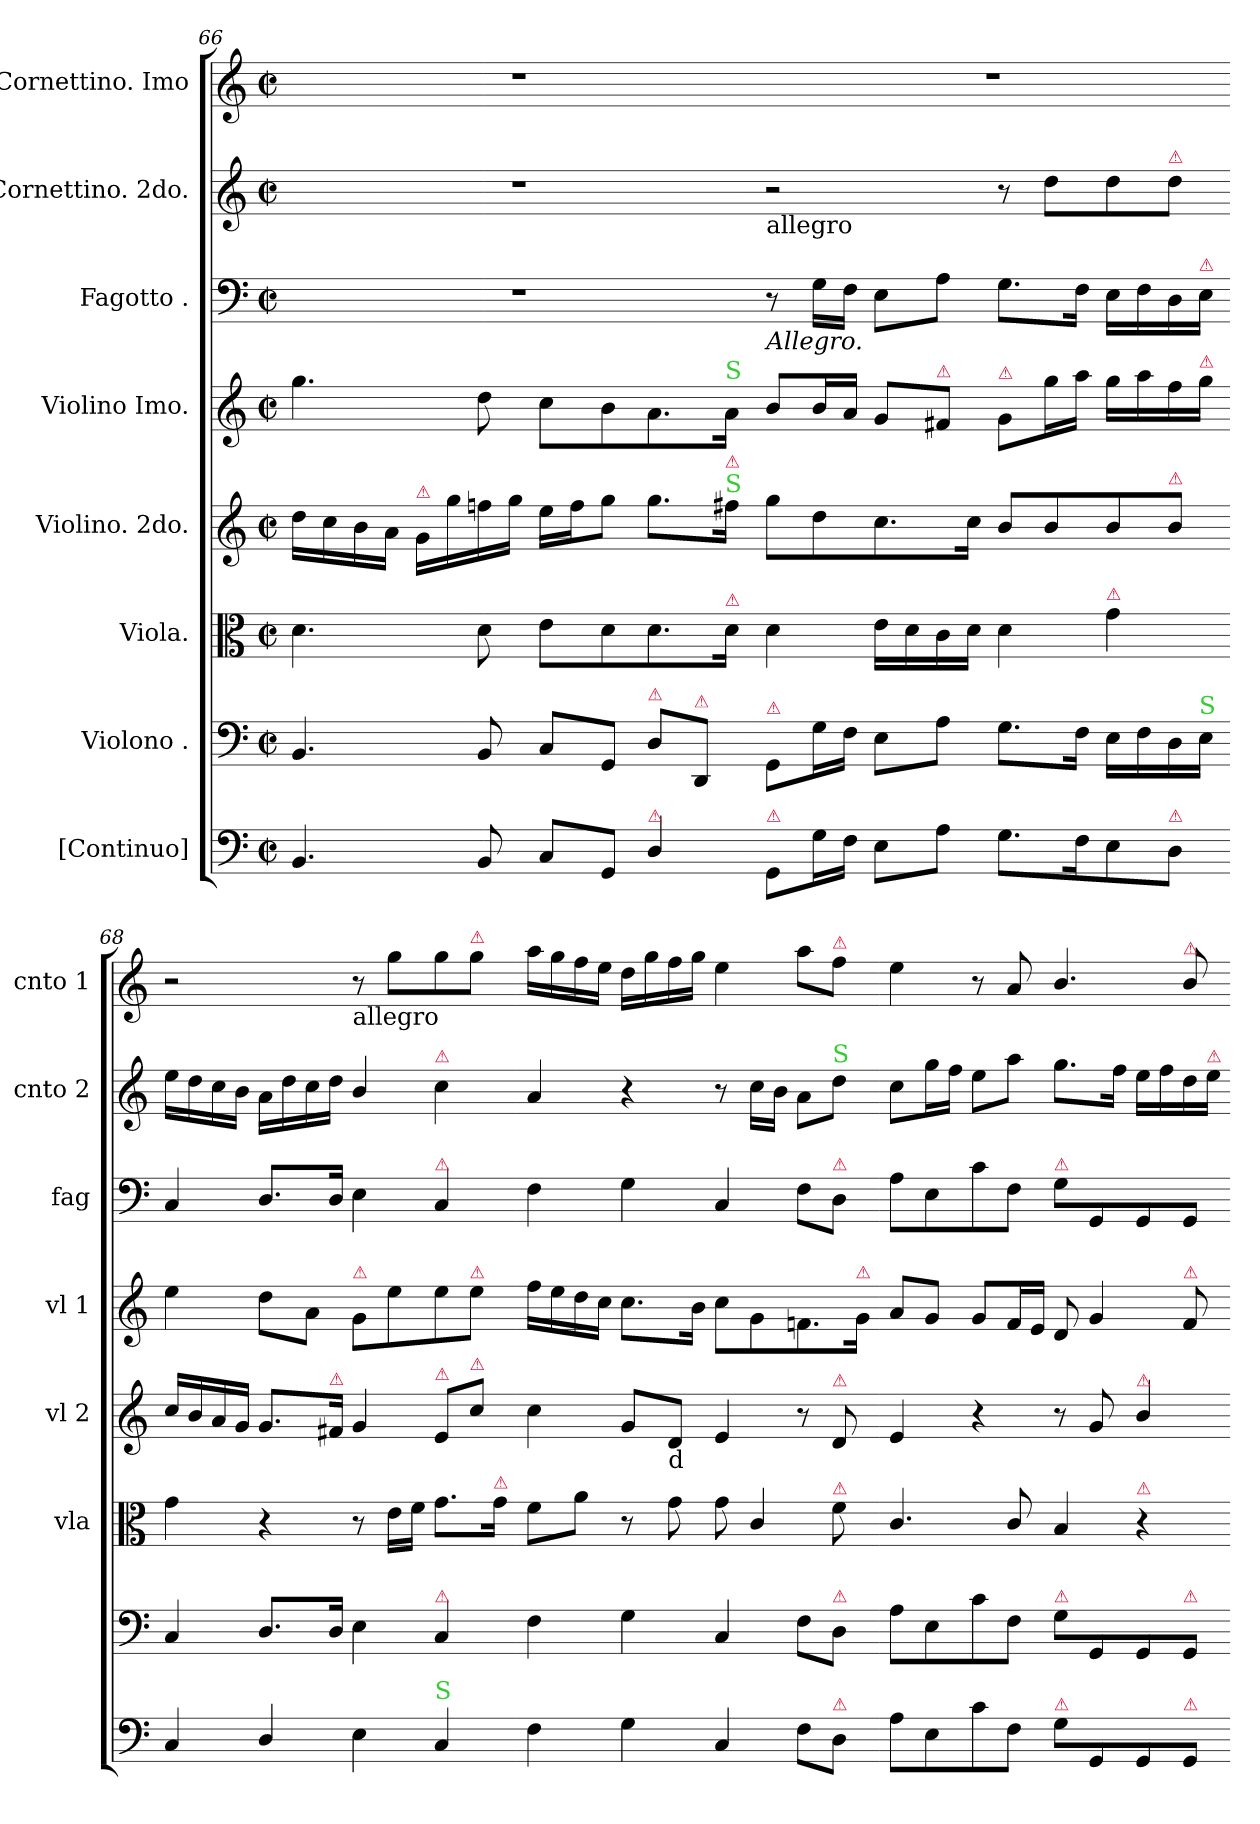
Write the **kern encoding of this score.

**kern	**kern	**kern	**kern	**kern	**kern	**kern	**kern
*part8	*part7	*part6	*part5	*part4	*part3	*part2	*part1
*staff8	*staff7	*staff6	*staff5	*staff4	*staff3	*staff2	*staff1
*I"[Continuo]	*I"Violono .	*I"Viola.	*I"Violino. 2do.	*I"Violino Imo.	*I"Fagotto .	*I"Cornettino. 2do.	*I"Cornettino. Imo
*	*	*I'vla	*I'vl 2	*I'vl 1	*I'fag	*I'cnto 2	*I'cnto 1
*clefF4	*clefF4	*clefC3	*clefG2	*clefG2	*clefF4	*clefG2	*clefG2
*k[]	*k[]	*k[]	*k[]	*k[]	*k[]	*k[]	*k[]
*C:	*C:	*C:	*C:	*C:	*C:	*C:	*C:
*M2/2	*M2/2	*M2/2	*M2/2	*M2/2	*M2/2	*M2/2	*M2/2
*met(c|)	*met(c|)	*met(c|)	*met(c|)	*met(c|)	*met(c|)	*met(c|)	*met(c|)
=66	=66	=66	=66	=66	=66	=66	=66
4.BB/	4.BB/	4.d\	16dd\LL	4.gg\	1r	1r	1r
.	.	.	16cc\	.	.	.	.
.	.	.	16b\	.	.	.	.
.	.	.	16a\JJ	.	.	.	.
!	!	!	!LO:TX:a:color=crimson:t=⚠	!	!	!	!
.	.	.	16g/LL	.	.	.	.
.	.	.	16gg\	.	.	.	.
8BB/	8BB/	8d\	16ffn\	8dd\	.	.	.
.	.	.	16gg\JJ	.	.	.	.
8C/L	8C/L	8e\L	16ee\LL	8cc\L	.	.	.
.	.	.	16ff\J	.	.	.	.
8GG/J	8GG/J	8d\	8gg\J	8b\	.	.	.
!	!LO:TX:a:color=crimson:t=⚠	!	!	!	!	!	!
!LO:TX:a:color=crimson:t=⚠	!	!	!	!	!	!	!
4D/	8D\L	8.d\	8.gg\L	8.a\	.	.	.
!	!LO:TX:a:color=crimson:t=⚠	!	!	!	!	!	!
.	8DD/J	.	.	.	.	.	.
!	!	!	!	!LO:TX:a:color=limegreen:t=S	!	!	!
!	!	!	!LO:TX:a:color=limegreen:t=S	!	!	!	!
!	!	!	!LO:TX:a:color=crimson:t=⚠	!	!	!	!
!	!	!LO:TX:a:color=crimson:t=⚠	!	!	!	!	!
.	.	16d\Jk	16ff#X\Jk	16a\Jk	.	.	.
=67-	=67-	=67-	=67-	=67-	=67-	=67-	=67-
!	!	!	!	!	!	!LO:TX:b:t=allegro	!
!	!	!	!	!	!LO:TX:b:i:t=Allegro.	!	!
!	!LO:TX:a:color=crimson:t=⚠	!	!	!	!	!	!
!LO:TX:a:color=crimson:t=⚠	!	!	!	!	!	!	!
8GG/L	8GG/L	4d\	8gg\L	8b/L	8r	2r	1r
16G\L	16G\L	.	8dd\	16b/L	16G\LL	.	.
16F\JJ	16F\JJ	.	.	16a/JJ	16F\JJ	.	.
8E\L	8E\L	16e\LL	8.cc\	8g/L	8E\L	.	.
.	.	16d\	.	.	.	.	.
!	!	!	!	!LO:TX:a:color=crimson:t=⚠	!	!	!
8A\J	8A\J	16c\	.	8f#X/J	8A\J	.	.
.	.	16d\JJ	16cc\Jk	.	.	.	.
!	!	!	!	!LO:TX:a:color=crimson:t=⚠	!	!	!
8.G\L	8.G\L	4d\	8b/L	8g/L	8.G\L	8r	.
.	.	.	8b/	16gg\L	.	8dd\L	.
16F\K	16F\Jk	.	.	16aa\JJ	16F\Jk	.	.
!	!	!LO:TX:a:color=crimson:t=⚠	!	!	!	!	!
8E\	16E\LL	4g\	8b/	16gg\LL	16E\LL	8dd\	.
.	16F\	.	.	16aa\	16F\	.	.
!	!	!	!	!	!	!LO:TX:a:color=crimson:t=⚠	!
!	!	!	!LO:TX:a:color=crimson:t=⚠	!	!	!	!
!LO:TX:a:color=crimson:t=⚠	!	!	!	!	!	!	!
8D\J	16D\	.	8b/J	16ff\	16D\	8dd\J	.
!	!	!	!	!	!LO:TX:a:color=crimson:t=⚠	!	!
!	!	!	!	!LO:TX:a:color=crimson:t=⚠	!	!	!
!	!LO:TX:a:color=limegreen:t=S	!	!	!	!	!	!
.	16E\JJ	.	.	16gg\JJ	16E\JJ	.	.
=68-	=68-	=68-	=68-	=68-	=68-	=68-	=68-
4C/	4C/	4g\	16cc/LL	4ee\	4C/	16ee\LL	2r
.	.	.	16b/	.	.	16dd\	.
.	.	.	16a/	.	.	16cc\	.
.	.	.	16g/JJ	.	.	16b\JJ	.
4D/	8.D/L	4r	8.g/L	8dd\L	8.D/L	16a\LL	.
.	.	.	.	.	.	16dd\	.
.	.	.	.	8a\J	.	16cc\	.
!	!	!	!LO:TX:a:color=crimson:t=⚠	!	!	!	!
.	16D/Jk	.	16f#X/Jk	.	16D/Jk	16dd\JJ	.
!	!	!	!	!	!	!	!LO:TX:b:t=allegro
!	!	!	!	!LO:TX:a:color=crimson:t=⚠	!	!	!
4E\	4E\	8r	4g/	8g/L	4E\	4b/	8r
.	.	16e\LL	.	8ee\	.	.	8gg\L
.	.	16f\JJ	.	.	.	.	.
!	!	!	!	!	!	!LO:TX:a:color=crimson:t=⚠	!
!	!	!	!	!	!LO:TX:a:color=crimson:t=⚠	!	!
!	!	!	!LO:TX:a:color=crimson:t=⚠	!	!	!	!
!	!LO:TX:a:color=crimson:t=⚠	!	!	!	!	!	!
!LO:TX:a:color=limegreen:t=S	!	!	!	!	!	!	!
4C/	4C/	8.g\L	8e/L	8ee\	4C/	4cc\	8gg\
!	!	!	!	!	!	!	!LO:TX:a:color=crimson:t=⚠
!	!	!	!	!LO:TX:a:color=crimson:t=⚠	!	!	!
!	!	!	!LO:TX:a:color=crimson:t=⚠	!	!	!	!
.	.	.	8cc\J	8ee\J	.	.	8gg\J
!	!	!LO:TX:a:color=crimson:t=⚠	!	!	!	!	!
.	.	16g\Jk	.	.	.	.	.
=69-	=69-	=69-	=69-	=69-	=69-	=69-	=69-
4F\	4F\	8f\L	4cc\	16ff\LL	4F\	4a/	16aa\LL
.	.	.	.	16ee\	.	.	16gg\
.	.	8a\J	.	16dd\	.	.	16ff\
.	.	.	.	16cc\JJ	.	.	16ee\JJ
4G\	4G\	8r	8g/L	8.cc\L	4G\	4r	16dd\LL
.	.	.	.	.	.	.	16gg\
!	!	!	!LO:TX:b:t=d	!	!	!	!
.	.	8g\	8d/J	.	.	.	16ff\
.	.	.	.	16b\Jk	.	.	16gg\JJ
4C/	4C/	8g\	4e/	8cc\L	4C/	8r	4ee\
.	.	4c/	.	8g\	.	16cc\LL	.
.	.	.	.	.	.	16b\JJ	.
8F\L	8F\L	.	8r	8.fn\	8F\L	8a\L	8aa\L
!	!	!	!	!	!	!	!LO:TX:a:color=crimson:t=⚠
!	!	!	!	!	!	!LO:TX:a:color=limegreen:t=S	!
!	!	!	!	!	!LO:TX:a:color=crimson:t=⚠	!	!
!	!	!	!LO:TX:a:color=crimson:t=⚠	!	!	!	!
!	!	!LO:TX:a:color=crimson:t=⚠	!	!	!	!	!
!	!LO:TX:a:color=crimson:t=⚠	!	!	!	!	!	!
!LO:TX:a:color=crimson:t=⚠	!	!	!	!	!	!	!
8D\J	8D\J	8f\	8d/	.	8D\J	8dd\J	8ff\J
!	!	!	!	!LO:TX:a:color=crimson:t=⚠	!	!	!
.	.	.	.	16g\Jk	.	.	.
=70-	=70-	=70-	=70-	=70-	=70-	=70-	=70-
8A\L	8A\L	4.c/	4e/	8a/L	8A\L	8cc\L	4ee\
8E\	8E\	.	.	8g/J	8E\	16gg\L	.
.	.	.	.	.	.	16ff\JJ	.
8c\	8c\	.	4r	8g/L	8c\	8ee\L	8r
8F\J	8F\J	8c/	.	16f/L	8F\J	8aa\J	8a/
.	.	.	.	16e/JJ	.	.	.
!	!	!	!	!	!LO:TX:a:color=crimson:t=⚠	!	!
!	!LO:TX:a:color=crimson:t=⚠	!	!	!	!	!	!
!LO:TX:a:color=crimson:t=⚠	!	!	!	!	!	!	!
8G\L	8G\L	4B/	8r	8d/	8G\L	8.gg\L	4.b/
8GG/	8GG/	.	8g/	4g/	8GG/	.	.
.	.	.	.	.	.	16ff\Jk	.
!	!	!	!LO:TX:a:color=crimson:t=⚠	!	!	!	!
!	!	!LO:TX:a:color=crimson:t=⚠	!	!	!	!	!
8GG/	8GG/	4r	4b/	.	8GG/	16ee\LL	.
.	.	.	.	.	.	16ff\	.
!	!	!	!	!	!	!	!LO:TX:a:color=crimson:t=⚠
!	!	!	!	!LO:TX:a:color=crimson:t=⚠	!	!	!
!	!LO:TX:a:color=crimson:t=⚠	!	!	!	!	!	!
!LO:TX:a:color=crimson:t=⚠	!	!	!	!	!	!	!
8GG/J	8GG/J	.	.	8f/	8GG/J	16dd\	8b/
!	!	!	!	!	!	!LO:TX:a:color=crimson:t=⚠	!
.	.	.	.	.	.	16ee\JJ	.
=-	=-	=-	=-	=-	=-	=-	=-
*-	*-	*-	*-	*-	*-	*-	*-
